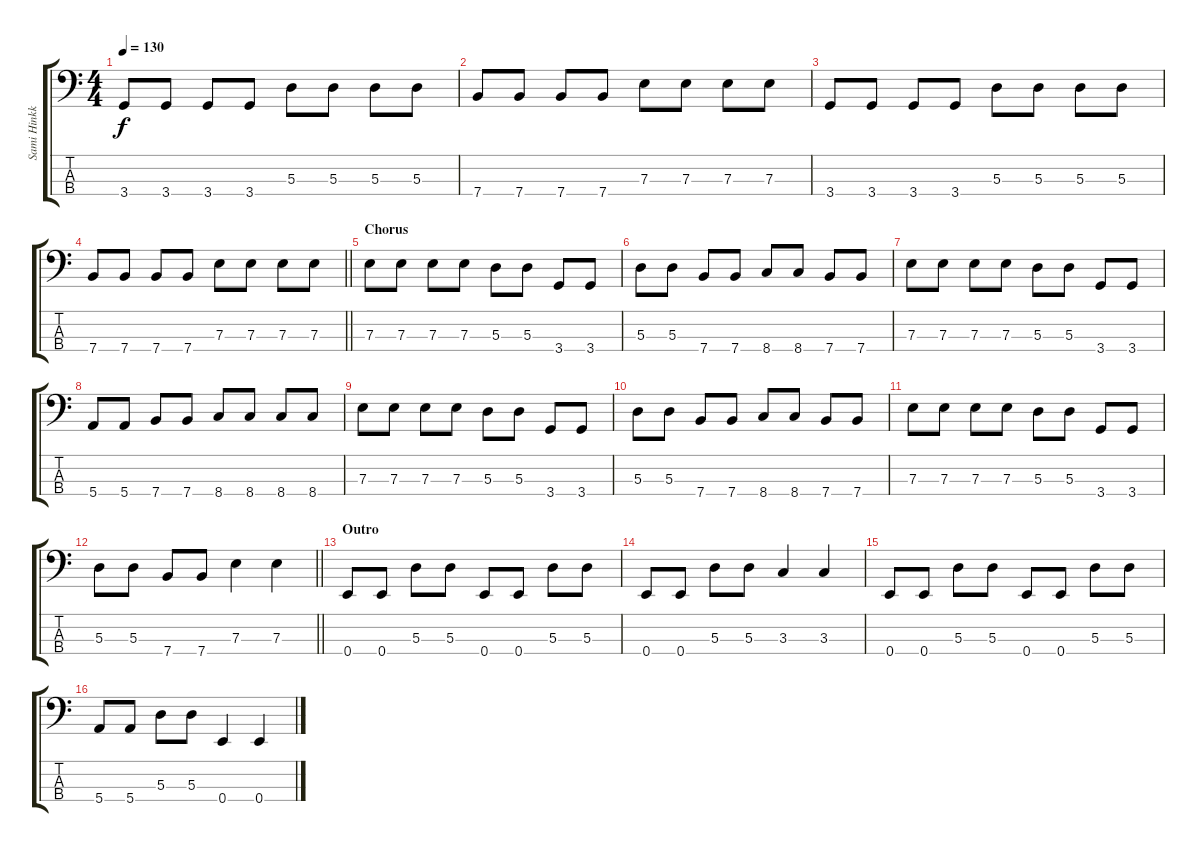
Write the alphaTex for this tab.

\track ("Sami Hinkka" "Sami Hinkk") {instrument electricbassfinger}
\staff {score tabs}
\tuning (G2 D2 A1 E1) {hide}
\ts (4 4)
\tempo 130
\clef f4
\ks c
3.4.8{dy f} 3.4.8 3.4.8 3.4.8 5.3.8 5.3.8 5.3.8 5.3.8 |
7.4.8 7.4.8 7.4.8 7.4.8 7.3.8 7.3.8 7.3.8 7.3.8 |
3.4.8 3.4.8 3.4.8 3.4.8 5.3.8 5.3.8 5.3.8 5.3.8 |
\barLineRight lightlight
7.4.8 7.4.8 7.4.8 7.4.8 7.3.8 7.3.8 7.3.8 7.3.8 |
\section ("" "Chorus")
7.3.8 7.3.8 7.3.8 7.3.8 5.3.8 5.3.8 3.4.8 3.4.8 |
5.3.8 5.3.8 7.4.8 7.4.8 8.4.8 8.4.8 7.4.8 7.4.8 |
7.3.8 7.3.8 7.3.8 7.3.8 5.3.8 5.3.8 3.4.8 3.4.8 |
5.4.8 5.4.8 7.4.8 7.4.8 8.4.8 8.4.8 8.4.8 8.4.8 |
7.3.8 7.3.8 7.3.8 7.3.8 5.3.8 5.3.8 3.4.8 3.4.8 |
5.3.8 5.3.8 7.4.8 7.4.8 8.4.8 8.4.8 7.4.8 7.4.8 |
7.3.8 7.3.8 7.3.8 7.3.8 5.3.8 5.3.8 3.4.8 3.4.8 |
\barLineRight lightlight
5.3.8 5.3.8 7.4.8 7.4.8 7.3.4 7.3.4 |
\section ("" "Outro")
0.4.8 0.4.8 5.3.8 5.3.8 0.4.8 0.4.8 5.3.8 5.3.8 |
0.4.8 0.4.8 5.3.8 5.3.8 3.3.4 3.3.4 |
0.4.8 0.4.8 5.3.8 5.3.8 0.4.8 0.4.8 5.3.8 5.3.8 |
5.4.8 5.4.8 5.3.8 5.3.8 0.4.4 0.4.4
